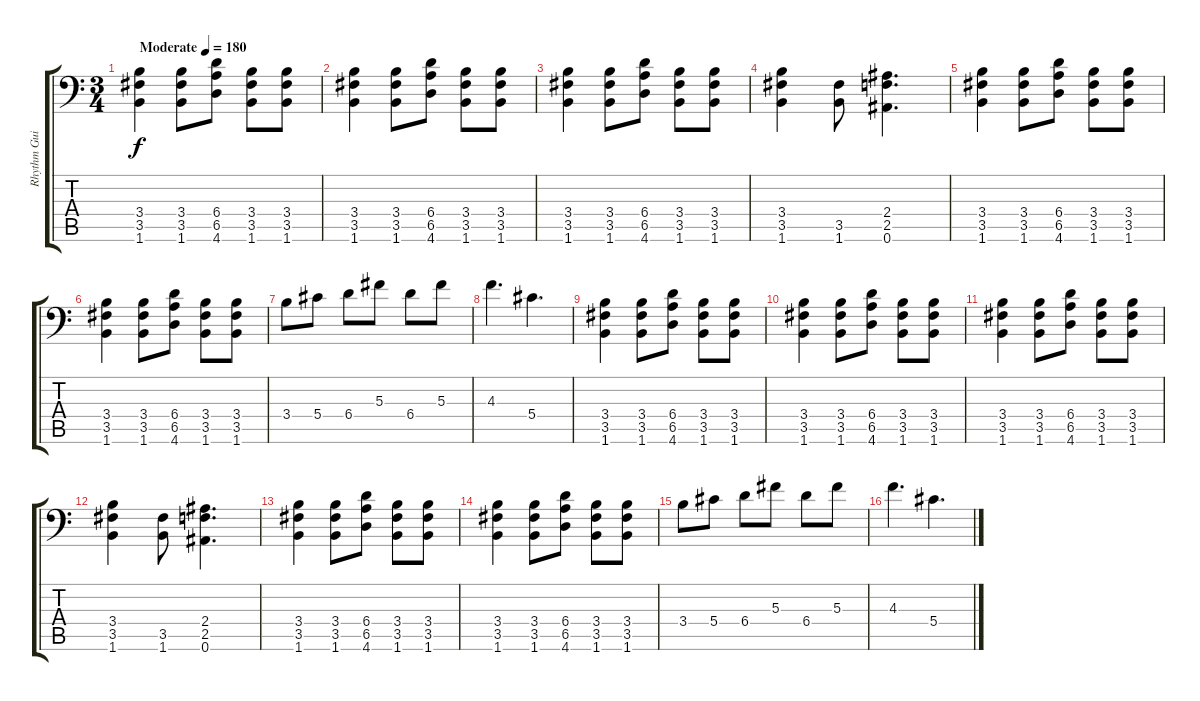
\track ("Rhythm Guitar 2" "Rhythm Gui") {instrument distortionguitar}
\staff {score tabs}
\tuning (Bb3 F3 Db3 Ab2 Eb2 Bb1) {hide}
\ts (3 4)
\tempo (180 "Moderate")
\clef f4
\ks c
(3.4 3.5 1.6).4{dy f instrument distortionguitar} (3.4 3.5 1.6).8 (6.4 6.5 4.6).8 (3.4 3.5 1.6).8 (3.4 3.5 1.6).8 |
(3.4 3.5 1.6).4 (3.4 3.5 1.6).8 (6.4 6.5 4.6).8 (3.4 3.5 1.6).8 (3.4 3.5 1.6).8 |
(3.4 3.5 1.6).4 (3.4 3.5 1.6).8 (6.4 6.5 4.6).8 (3.4 3.5 1.6).8 (3.4 3.5 1.6).8 |
(3.4 3.5 1.6).4 (3.5 1.6).8 (2.4 2.5 0.6).4{d} |
(3.4 3.5 1.6).4 (3.4 3.5 1.6).8 (6.4 6.5 4.6).8 (3.4 3.5 1.6).8 (3.4 3.5 1.6).8 |
(3.4 3.5 1.6).4 (3.4 3.5 1.6).8 (6.4 6.5 4.6).8 (3.4 3.5 1.6).8 (3.4 3.5 1.6).8 |
3.4.8 5.4.8 6.4.8 5.3.8 6.4.8 5.3.8 |
4.3.4{d} 5.4.4{d} |
(3.4 3.5 1.6).4 (3.4 3.5 1.6).8 (6.4 6.5 4.6).8 (3.4 3.5 1.6).8 (3.4 3.5 1.6).8 |
(3.4 3.5 1.6).4 (3.4 3.5 1.6).8 (6.4 6.5 4.6).8 (3.4 3.5 1.6).8 (3.4 3.5 1.6).8 |
(3.4 3.5 1.6).4 (3.4 3.5 1.6).8 (6.4 6.5 4.6).8 (3.4 3.5 1.6).8 (3.4 3.5 1.6).8 |
(3.4 3.5 1.6).4 (3.5 1.6).8 (2.4 2.5 0.6).4{d} |
(3.4 3.5 1.6).4 (3.4 3.5 1.6).8 (6.4 6.5 4.6).8 (3.4 3.5 1.6).8 (3.4 3.5 1.6).8 |
(3.4 3.5 1.6).4 (3.4 3.5 1.6).8 (6.4 6.5 4.6).8 (3.4 3.5 1.6).8 (3.4 3.5 1.6).8 |
3.4.8 5.4.8 6.4.8 5.3.8 6.4.8 5.3.8 |
4.3.4{d} 5.4.4{d}
